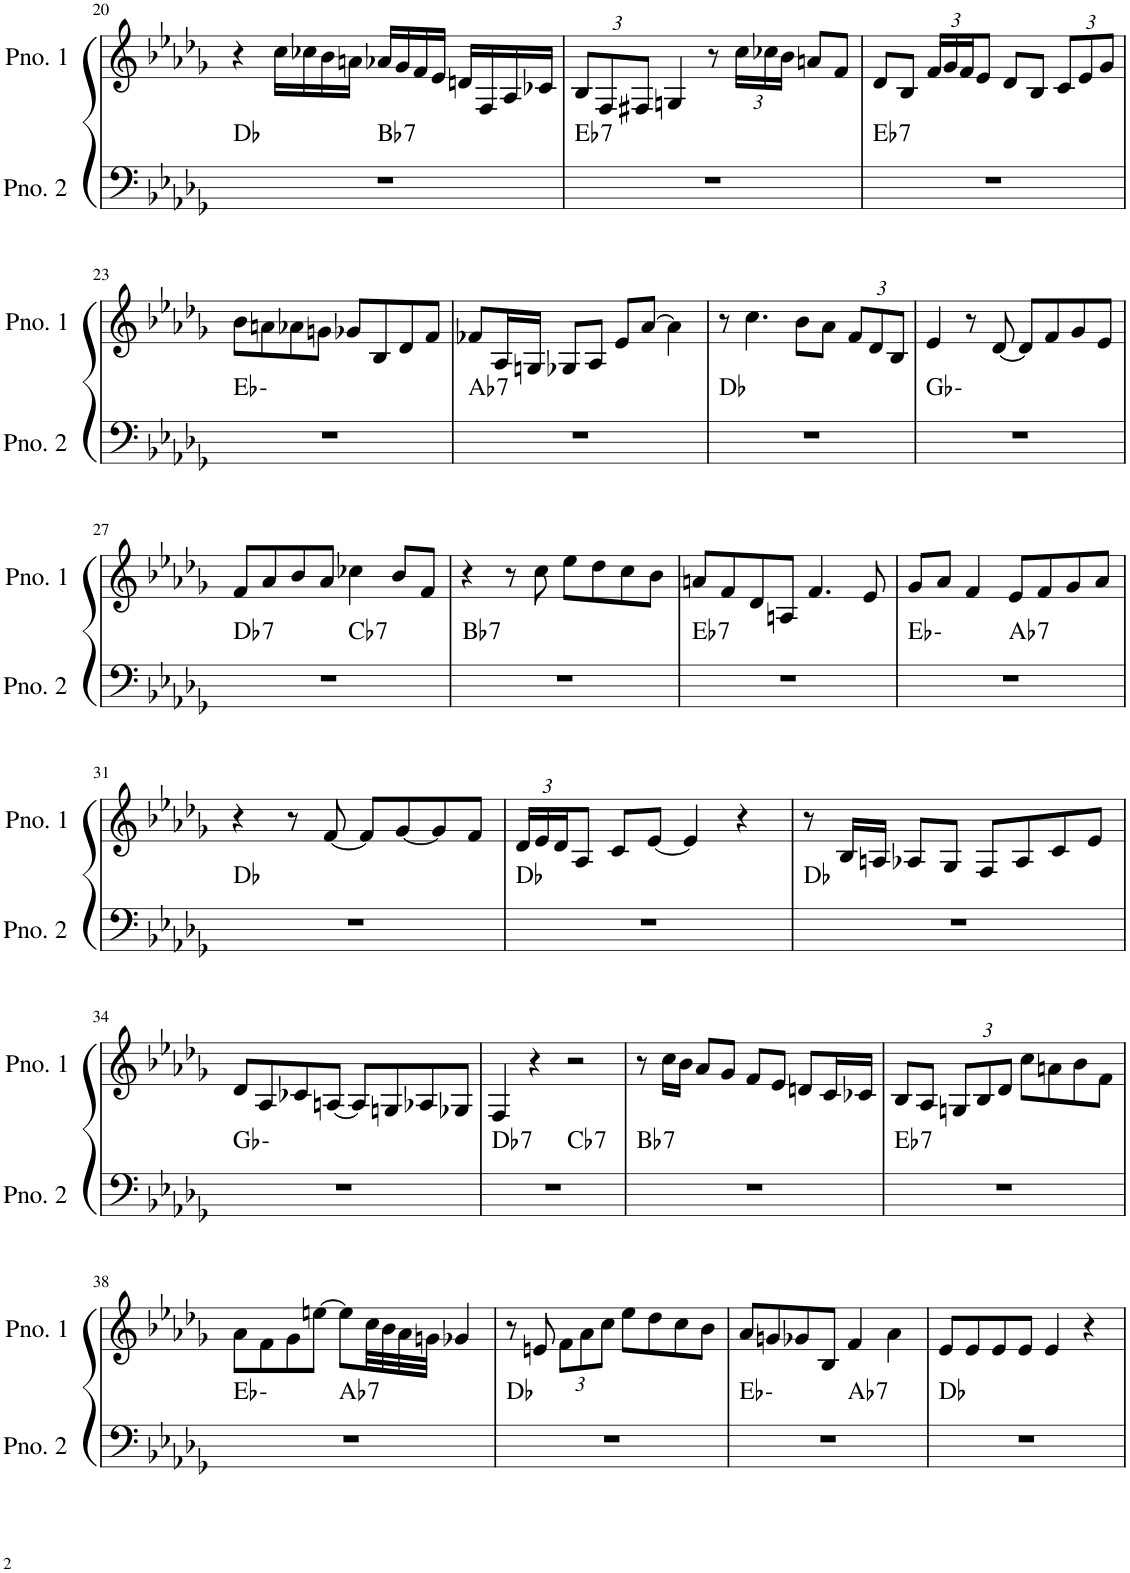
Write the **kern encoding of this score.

**kern	**harte	**kern
*part2	*part2	*part1
*staff2	*	*staff1
*I"ピアノ 2	*	*I"ピアノ 1
!!LO:PB:g=z
*clefF4	*	*clefG2
*k[b-e-a-d-g-]	*	*k[b-e-a-d-g-]
*M4/4	*	*M4/4
=20	=20	=20
*^	*	*
1r	2ryy	Db:maj	4r
.	.	.	16cc\LL
.	.	.	16cc-X\
.	.	.	16b-\
.	.	.	16an\JJ
!	!	!LO:H:kt=7	!
.	2ryy	Bb:7	16a-X/LL
.	.	.	16g-/
.	.	.	16f/
.	.	.	16e-/JJ
.	.	.	16dn/LL
.	.	.	16F/
.	.	.	16A-/
.	.	.	16c-X/JJ
*v	*v	*	*
=21	=21	=21
*	*	*Xbrackettup
*^	*	*
!	!	!LO:H:kt=7	!
*v	*v	*	*
1r	Eb:7	12B-/L
.	.	12F/
.	.	12F#X/J
.	.	4Gn/
.	.	8r
.	.	24cc\LL
.	.	24cc-X\
.	.	24b-\JJ
.	.	8an/L
.	.	8f/J
=22	=22	=22
!	!LO:H:kt=7	!
1r	Eb:7	8d-/L
.	.	8B-/J
.	.	24f/LL
.	.	24g-/
.	.	24f/J
.	.	8e-/J
.	.	8d-/L
.	.	8B-/J
.	.	12c/L
.	.	12e-/
.	.	12g-/J
!!LO:LB:g=z
=23	=23	=23
1r	Eb:min	8b-\L
.	.	8an\
.	.	8a-X\
.	.	8gn\J
.	.	8g-X/L
.	.	8B-/
.	.	8d-/
.	.	8f/J
=24	=24	=24
!	!LO:H:kt=7	!
1r	Ab:7	8f-X/L
.	.	16A-/L
.	.	16Gn/JJ
.	.	8G-X/L
.	.	8A-/J
.	.	8e-/L
.	.	[8a-/J
.	.	4a-\]
=25	=25	=25
1r	Db:maj	8r
.	.	4.cc\
.	.	8b-\L
.	.	8a-\J
.	.	12f/L
.	.	12d-/
.	.	12B-/J
=26	=26	=26
1r	Gb:min	4e-/
.	.	8r
.	.	[8d-/
.	.	8d-/L]
.	.	8f/
.	.	8g-/
.	.	8e-/J
!!LO:LB:g=z
=27	=27	=27
!	!LO:H:kt=7	!
*^	*	*
1r	2ryy	Db:7	8f/L
.	.	.	8a-/
.	.	.	8b-/
.	.	.	8a-/J
!	!	!LO:H:kt=7	!
.	2ryy	Cb:7	4cc-X\
.	.	.	8b-/L
.	.	.	8f/J
=28	=28	=28	=28
!	!	!LO:H:kt=7	!
*v	*v	*	*
1r	Bb:7	4r
.	.	8r
.	.	8cc\
.	.	8ee-\L
.	.	8dd-\
.	.	8cc\
.	.	8b-\J
=29	=29	=29
!	!LO:H:kt=7	!
1r	Eb:7	8an/L
.	.	8f/
.	.	8d-/
.	.	8An/J
.	.	4.f/
.	.	8e-/
=30	=30	=30
*^	*	*
1r	2ryy	Eb:min	8g-/L
.	.	.	8a-/J
.	.	.	4f/
!	!	!LO:H:kt=7	!
.	2ryy	Ab:7	8e-/L
.	.	.	8f/
.	.	.	8g-/
.	.	.	8a-/J
*v	*v	*	*
!!LO:LB:g=z
=31	=31	=31
1r	Db:maj	4r
.	.	8r
.	.	[8f/
.	.	8f/L]
.	.	[8g-/
.	.	8g-/]
.	.	8f/J
=32	=32	=32
1r	Db:maj	24d-/LL
.	.	24e-/
.	.	24d-/J
.	.	8A-/J
.	.	8c/L
.	.	[8e-/J
.	.	4e-/]
.	.	4r
=33	=33	=33
1r	Db:maj	8r
.	.	16B-/LL
.	.	16An/JJ
.	.	8A-X/L
.	.	8G-/J
.	.	8F/L
.	.	8A-/
.	.	8c/
.	.	8e-/J
!!LO:LB:g=z
=34	=34	=34
1r	Gb:min	8d-/L
.	.	8A-/
.	.	8c-X/
.	.	[8An/J
.	.	8A/L]
.	.	8Gn/
.	.	8A-X/
.	.	8G-X/J
=35	=35	=35
!	!LO:H:kt=7	!
*^	*	*
1r	2ryy	Db:7	4F/
.	.	.	4r
!	!	!LO:H:kt=7	!
.	2ryy	Cb:7	2r
=36	=36	=36	=36
!	!	!LO:H:kt=7	!
*v	*v	*	*
1r	Bb:7	8r
.	.	16cc\LL
.	.	16b-\JJ
.	.	8a-/L
.	.	8g-/J
.	.	8f/L
.	.	8e-/J
.	.	8dn/L
.	.	16c/L
.	.	16c-X/JJ
=37	=37	=37
!	!LO:H:kt=7	!
1r	Eb:7	8B-/L
.	.	8A-/J
.	.	12Gn/L
.	.	12B-/
.	.	12d-/J
.	.	8cc\L
.	.	8an\
.	.	8b-\
.	.	8f\J
!!LO:LB:g=z
=38	=38	=38
*^	*	*
1r	2ryy	Eb:min	8a-\L
.	.	.	8f\
.	.	.	8g-\
.	.	.	[8een\J
!	!	!LO:H:kt=7	!
.	2ryy	Ab:7	8ee\L]
.	.	.	32cc\LL
.	.	.	32b-\
.	.	.	32a-\
.	.	.	32gn\JJJ
.	.	.	4g-X/
*v	*v	*	*
=39	=39	=39
1r	Db:maj	8r
.	.	8en/
.	.	12f\L
.	.	12a-\
.	.	12cc\J
.	.	8ee-\L
.	.	8dd-\
.	.	8cc\
.	.	8b-\J
=40	=40	=40
*^	*	*
1r	2ryy	Eb:min	8a-/L
.	.	.	8gn/
.	.	.	8g-X/
.	.	.	8B-/J
!	!	!LO:H:kt=7	!
.	2ryy	Ab:7	4f/
.	.	.	4a-\
*v	*v	*	*
=41	=41	=41
1r	Db:maj	8e-/L
.	.	8e-/
.	.	8e-/
.	.	8e-/J
.	.	4e-/
.	.	4r
=	=	=
*-	*-	*-
